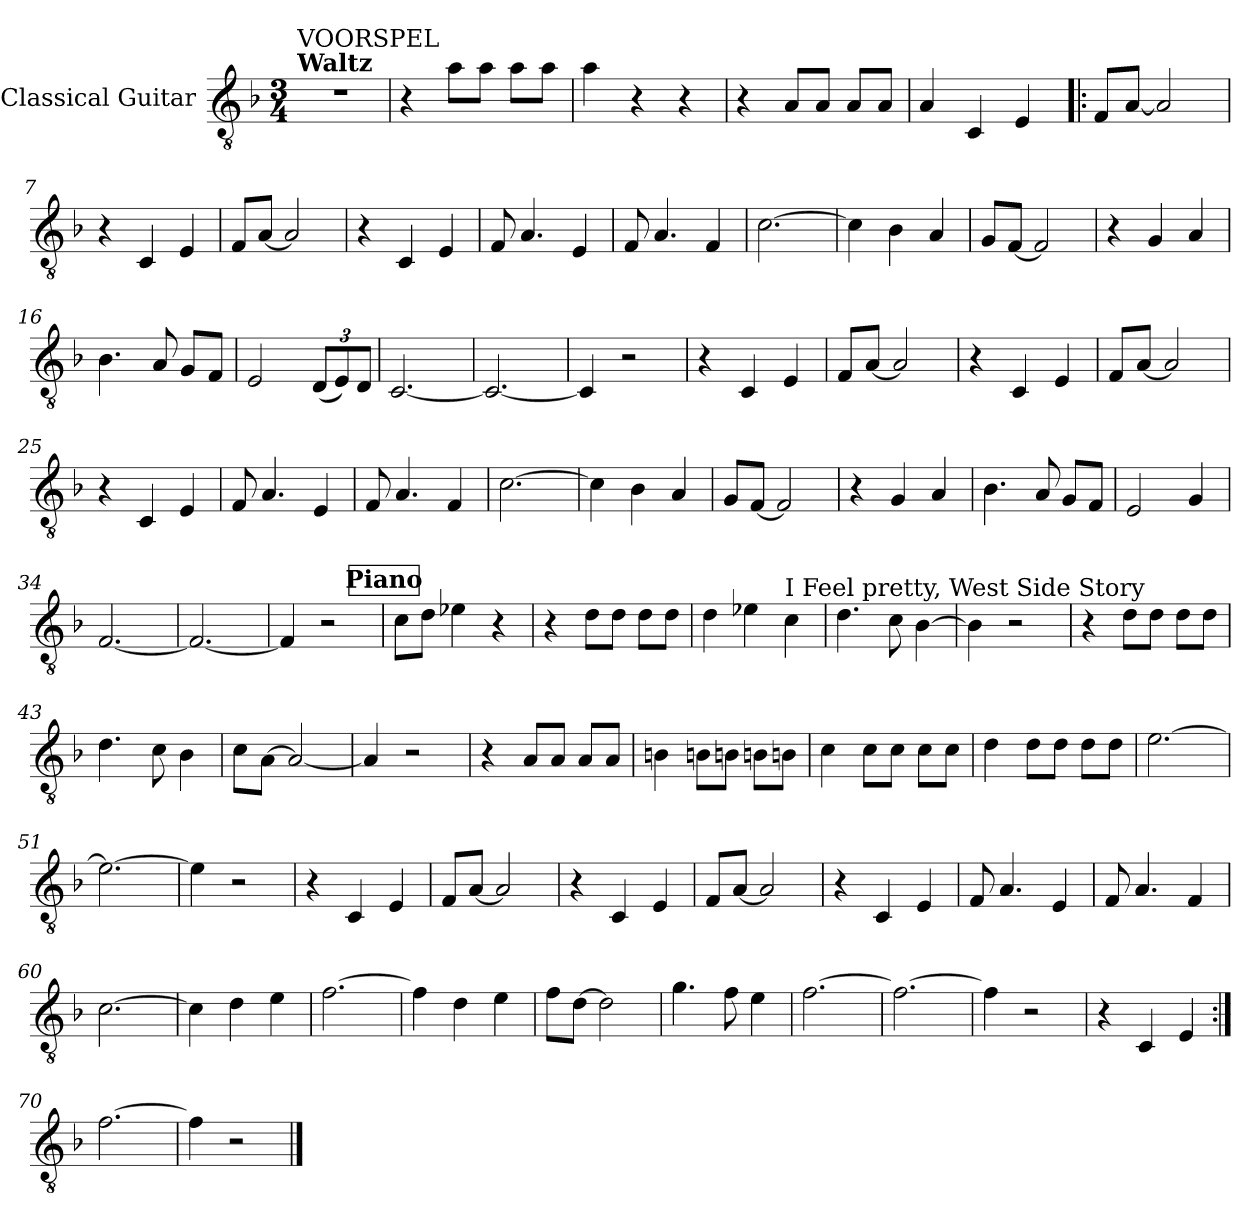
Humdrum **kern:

**kern
*part1
*staff1
*I"Classical Guitar
*I'Guit.
*clefGv2
*k[b-]
*M3/4
*MM160
=1
!LO:TX:a:B:t=Waltz
!LO:TX:a:t=VOORSPEL
2.r
=2
4r
8a\L
8a\J
8a\L
8a\J
=3
4a\
4r
4r
=4
4r
8A/L
8A/J
8A/L
8A/J
=5
4A/
4C/
4E/
=6!|:
8F/L
[8A/J
2A/]
!!LO:LB:g=z
=7
4r
4C/
4E/
=8
8F/L
[8A/J
2A/]
=9
4r
4C/
4E/
=10
8F/
4.A/
4E/
=11
8F/
4.A/
4F/
=12
[2.c\
=13
4c\]
4B-\
4A/
!!LO:LB:g=z
=14
8G/L
[8F/J
2F/]
=15
4r
4G/
4A/
=16
4.B-\
8A/
8G/L
8F/J
=17
2E/
*Xbrackettup
(<12D/L
12E/)
12D/J
=18
[2.C/
=19
2.C/_
=20
4C/]
2r
!!LO:LB:g=z
=21
4r
4C/
4E/
=22
8F/L
[8A/J
2A/]
=23
4r
4C/
4E/
=24
8F/L
[8A/J
2A/]
=25
4r
4C/
4E/
=26
8F/
4.A/
4E/
!!LO:LB:g=z
=27
8F/
4.A/
4F/
=28
[2.c\
=29
4c\]
4B-\
4A/
=30
8G/L
[8F/J
2F/]
=31
4r
4G/
4A/
=32
4.B-\
8A/
8G/L
8F/J
=33
2E/
4G/
!!LO:PB:g=z
=34
[2.F/
=35
2.F/_
=36
4F/]
2r
!!LO:REH:place=s1:a:B:fs=14:t=Piano
=37
8c\L
8d\J
4e-X\
4r
=38
4r
8d\L
8d\J
8d\L
8d\J
=39
4d\
4e-X\
!LO:TX:t=I Feel pretty, West Side Story
4c\
!!LO:LB:g=z
=40
4.d\
8c\
[4B-\
=41
4B-\]
2r
=42
4r
8d\L
8d\J
8d\L
8d\J
=43
4.d\
8c\
4B-\
=44
8c\L
[8A\J
2A/_
=45
4A/]
2r
!!LO:LB:g=z
=46
4r
8A/L
8A/J
8A/L
8A/J
=47
4Bn\
8Bn\L
8Bn\J
8Bn\L
8Bn\J
=48
4c\
8c\L
8c\J
8c\L
8c\J
=49
4d\
8d\L
8d\J
8d\L
8d\J
=50
[2.e\
!!LO:LB:g=z
=51
2.e\_
=52
4e\]
2r
=53
4r
4C/
4E/
=54
8F/L
[8A/J
2A/]
=55
4r
4C/
4E/
=56
8F/L
[8A/J
2A/]
=57
4r
4C/
4E/
!!LO:LB:g=z
=58
8F/
4.A/
4E/
=59
8F/
4.A/
4F/
=60
[2.c\
=61
4c\]
4d\
4e\
=62
[2.f\
=63
4f\]
4d\
4e\
!!LO:LB:g=z
=64
8f\L
[8d\J
2d\]
=65
4.g\
8f\
4e\
=66
[2.f\
=67
2.f\_
=68
4f\]
2r
=69
4r
4C/
4E/
=70:|!
[2.f\
=71
4f\]
2r
==
*-
